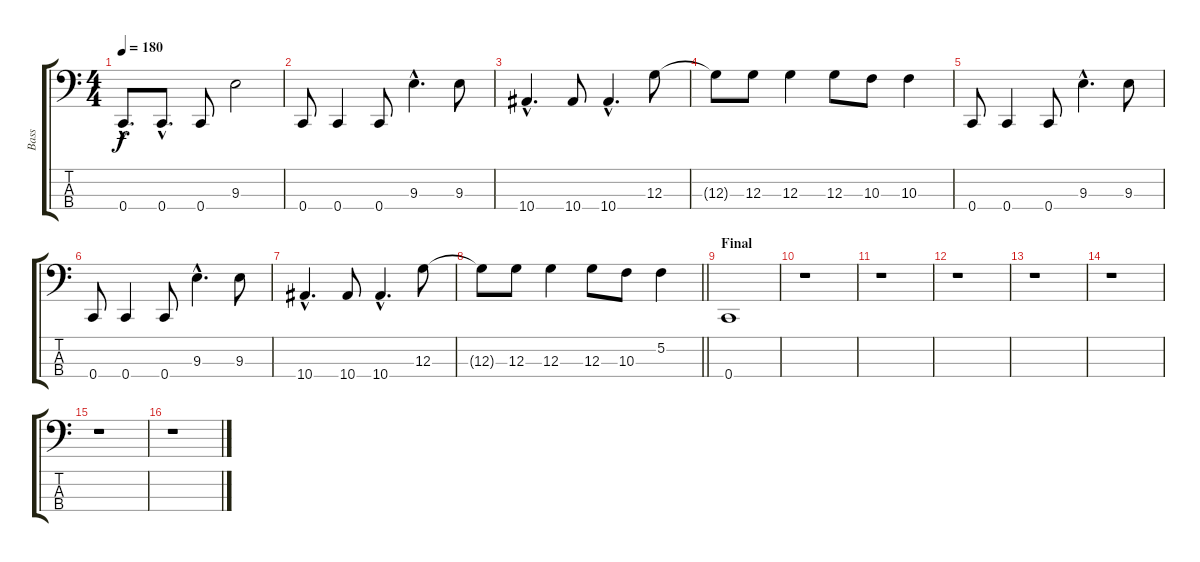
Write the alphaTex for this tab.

\track ("Bass" "Bass") {instrument electricbassfinger}
\staff {score tabs}
\tuning (F2 C2 G1 C1) {hide}
\ts (4 4)
\tempo 180
\clef f4
\ks c
0.4{hac}.8{d dy f} 0.4{hac}.8{d} 0.4.8 9.3.2 |
0.4.8 0.4.4 0.4.8 9.3{hac}.4{d} 9.3.8 |
10.4{hac}.4{d} 10.4.8 10.4{hac}.4{d} 12.3.8 |
12.3{t}.8 12.3.8 12.3.4 12.3.8 10.3.8 10.3.4 |
0.4.8 0.4.4 0.4.8 9.3{hac}.4{d} 9.3.8 |
0.4.8 0.4.4 0.4.8 9.3{hac}.4{d} 9.3.8 |
10.4{hac}.4{d} 10.4.8 10.4{hac}.4{d} 12.3.8 |
\barLineRight lightlight
12.3{t}.8 12.3.8 12.3.4 12.3.8 10.3.8 5.2.4 |
\section ("" "Final")
0.4.1 |
r.1 |
r.1 |
r.1 |
r.1 |
r.1 |
r.1 |
r.1
